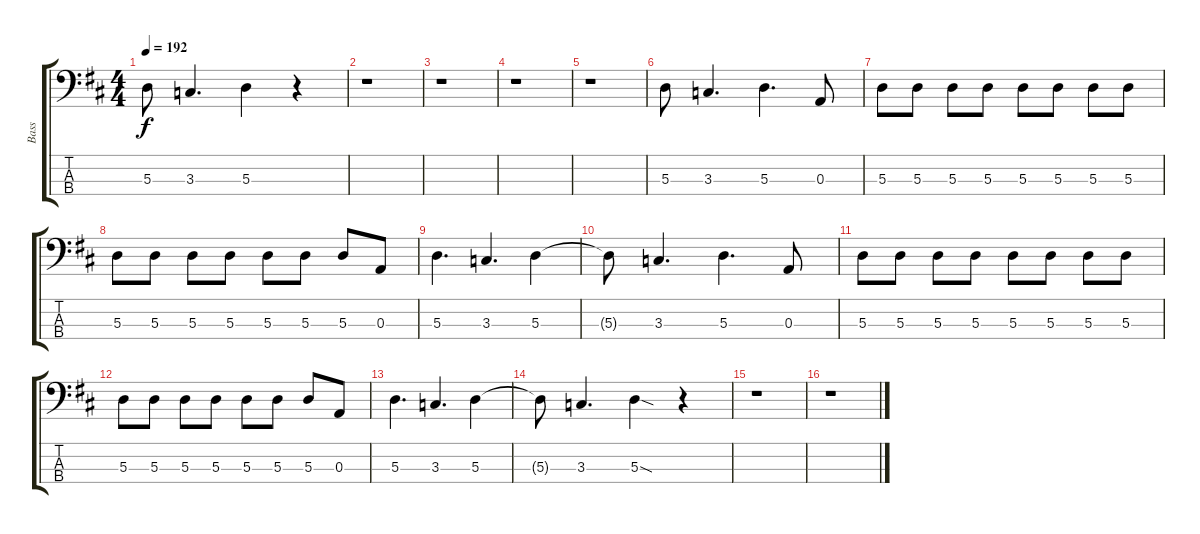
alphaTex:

\track ("Bass" "Bass") {instrument electricbasspick}
\staff {score tabs}
\tuning (G2 D2 A1 E1) {hide}
\ts (4 4)
\tempo 192
\clef f4
\ks d
5.3{t}.8{dy f} 3.3.4{d} 5.3.4 r.4 |
r.1 |
r.1 |
r.1 |
r.1 |
5.3.8 3.3.4{d} 5.3.4{d} 0.3.8 |
5.3.8 5.3.8 5.3.8 5.3.8 5.3.8 5.3.8 5.3.8 5.3.8 |
5.3.8 5.3.8 5.3.8 5.3.8 5.3.8 5.3.8 5.3.8 0.3.8 |
5.3.4{d} 3.3.4{d} 5.3.4 |
5.3{t}.8 3.3.4{d} 5.3.4{d} 0.3.8 |
5.3.8 5.3.8 5.3.8 5.3.8 5.3.8 5.3.8 5.3.8 5.3.8 |
5.3.8 5.3.8 5.3.8 5.3.8 5.3.8 5.3.8 5.3.8 0.3.8 |
5.3.4{d} 3.3.4{d} 5.3.4 |
5.3{t}.8 3.3.4{d} 5.3{sod}.4 r.4 |
r.1 |
r.1
